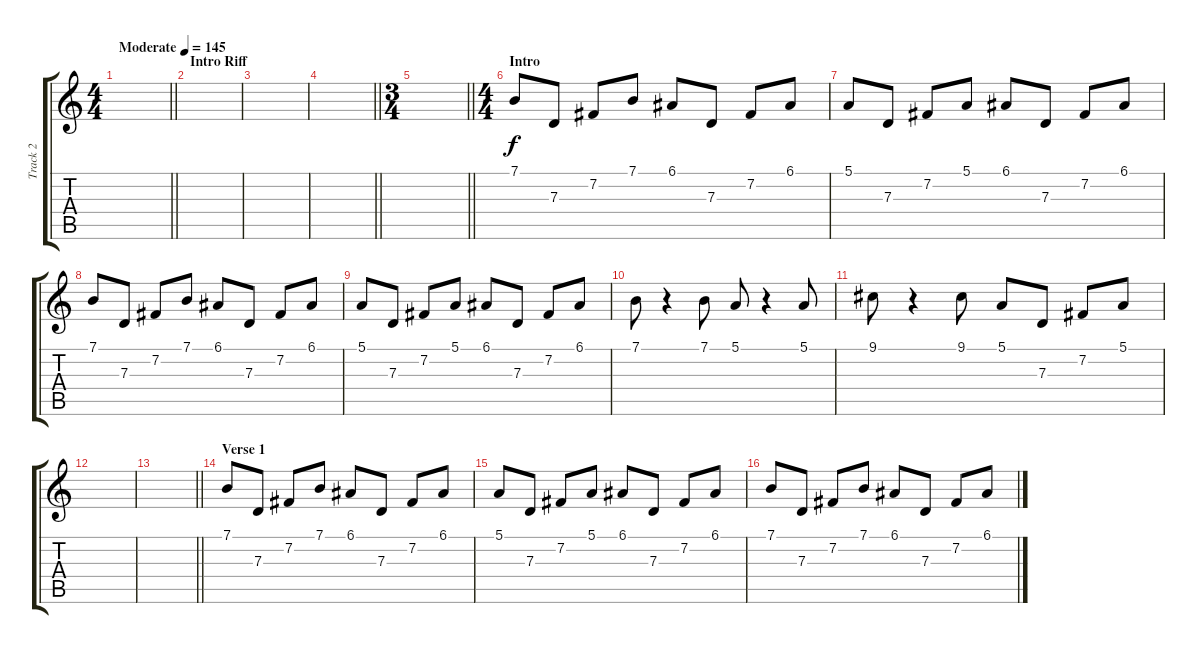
\track ("Track 2" "Track 2") {instrument synthvoice}
\staff {score tabs}
\tuning (E4 B3 G3 D3 A2 E2) {hide}
\ts (4 4)
\tempo (145 "Moderate")
\clef g2
\barLineRight lightlight
\ks c
|
\section ("" "Intro Riff")
|
|
\barLineRight lightlight
|
\ts (3 4)
\barLineRight lightlight
|
\ts (4 4)
\section ("" "Intro")
7.1.8 7.3.8 7.2.8 7.1.8 6.1.8 7.3.8 7.2.8 6.1.8 |
5.1.8 7.3.8 7.2.8 5.1.8 6.1.8 7.3.8 7.2.8 6.1.8 |
7.1.8 7.3.8 7.2.8 7.1.8 6.1.8 7.3.8 7.2.8 6.1.8 |
5.1.8 7.3.8 7.2.8 5.1.8 6.1.8 7.3.8 7.2.8 6.1.8 |
7.1.8 r.4 7.1.8 5.1.8 r.4 5.1.8 |
9.1.8 r.4 9.1.8 5.1.8 7.3.8 7.2.8 5.1.8 |
|
\barLineRight lightlight
|
\section ("" "Verse 1")
7.1.8 7.3.8 7.2.8 7.1.8 6.1.8 7.3.8 7.2.8 6.1.8 |
5.1.8 7.3.8 7.2.8 5.1.8 6.1.8 7.3.8 7.2.8 6.1.8 |
7.1.8 7.3.8 7.2.8 7.1.8 6.1.8 7.3.8 7.2.8 6.1.8
